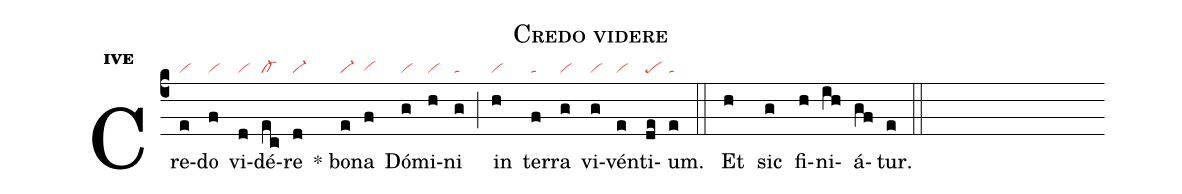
name:Credo videre;
office-part:an;
mode:4e;
nabc-lines:1;
%%
initial-style: 1;
name: Credo videre;
mode: 4;
office-part: Antiphona;
annotation: Ant.;
annotation: iv e;
nabc-lines: 1;
%%
(c4) Cre(e|vi)do(f|vi) vi(d|vi)dé(ec|cl-)re(d|vi-) <sp>*</sp> bo(e|vi-)na(f|vihg) Dó(g|vi)mi(h|vi)ni(g|ta) (;) in(h|vi) ter(f|ta)ra(g|vi) vi(g|vi)vén(e|vi)ti(de|pe)um.(e|ta) (::)
<eu> Et(h) sic(g) fi(h)ni(ih)á(gf)tur.(e) </eu> (::)
